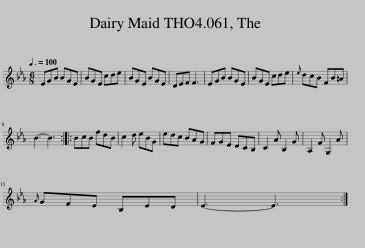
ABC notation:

X:1
L:1/8
Q:3/8=100
M:6/8
I:linebreak $
K:Eb
V:1 treble
V:1
 EGB BGE | BGE cde | BGE BGE | DEF F3 | EGB BGE | %5
 BGE cde |{e} dcB FB=A |$ B3- B3 :: BcB fdB | c2 d eBG | %10
 edc BAG | FGE DCB, | C2 A B,2 G | A,2 F G,2 A |${A} GFE B,ED | %15
 E3- E3 :| %16
